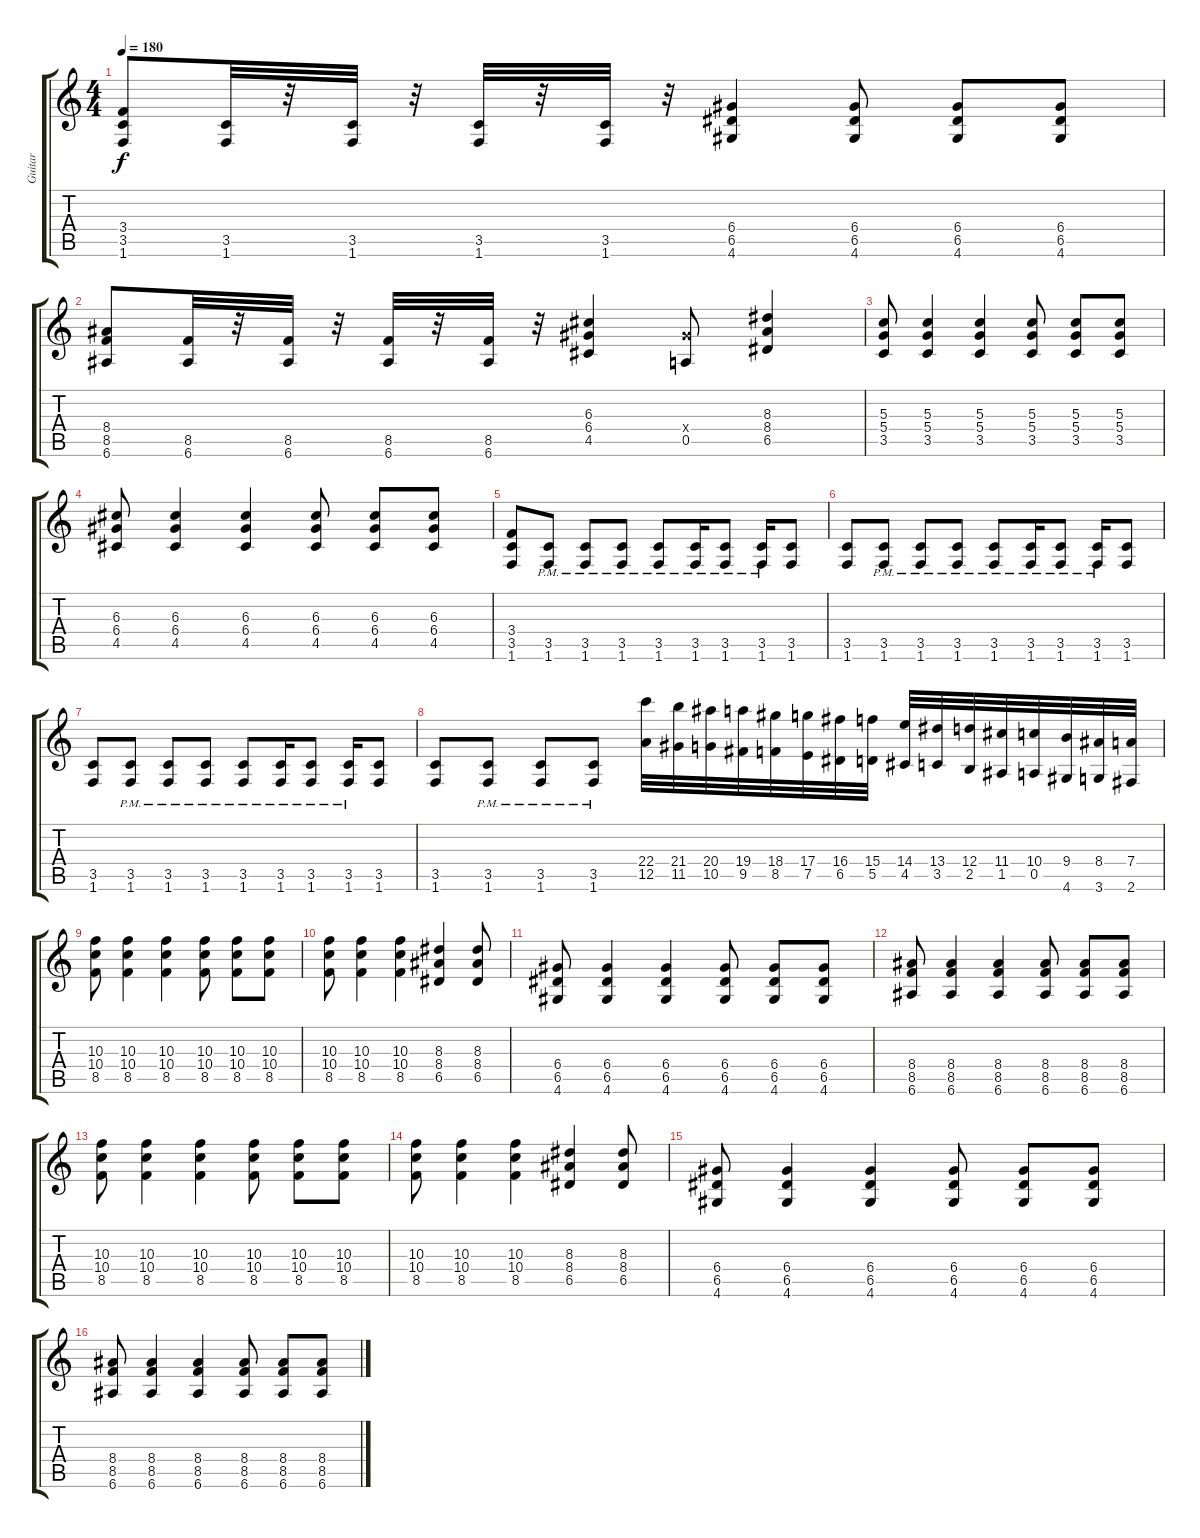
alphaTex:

\track ("Guitar " "Guitar ") {instrument distortionguitar}
\staff {score tabs}
\tuning (E4 B3 G3 D3 A2 E2) {hide}
\ts (4 4)
\tempo 180
\clef g2
\ks c
(3.4 3.5 1.6).8{dy f} (3.5 1.6).32 r.32 (3.5 1.6).32 r.32 (3.5 1.6).32 r.32 (3.5 1.6).32 r.32 (6.4 6.5 4.6).4 (6.4 6.5 4.6).8 (6.4 6.5 4.6).8 (6.4 6.5 4.6).8 |
(8.4 8.5 6.6).8 (8.5 6.6).32 r.32 (8.5 6.6).32 r.32 (8.5 6.6).32 r.32 (8.5 6.6).32 r.32 (6.3 6.4 4.5).4 (6.4{x} 0.5).8 (8.3 8.4 6.5).4 |
(5.3 5.4 3.5).8 (5.3 5.4 3.5).4 (5.3 5.4 3.5).4 (5.3 5.4 3.5).8 (5.3 5.4 3.5).8 (5.3 5.4 3.5).8 |
(6.3 6.4 4.5).8 (6.3 6.4 4.5).4 (6.3 6.4 4.5).4 (6.3 6.4 4.5).8 (6.3 6.4 4.5).8 (6.3 6.4 4.5).8 |
(3.4 3.5 1.6).8 (3.5{pm} 1.6{pm}).8 (3.5{pm} 1.6{pm}).8 (3.5{pm} 1.6{pm}).8 (3.5{pm} 1.6{pm}).8 (3.5{pm} 1.6{pm}).16 (3.5{pm} 1.6{pm}).8 (3.5{pm} 1.6{pm}).16 (3.5 1.6).8 |
(3.5 1.6).8 (3.5{pm} 1.6{pm}).8 (3.5{pm} 1.6{pm}).8 (3.5{pm} 1.6{pm}).8 (3.5{pm} 1.6{pm}).8 (3.5{pm} 1.6{pm}).16 (3.5{pm} 1.6{pm}).8 (3.5{pm} 1.6{pm}).16 (3.5 1.6).8 |
(3.5 1.6).8 (3.5{pm} 1.6{pm}).8 (3.5{pm} 1.6{pm}).8 (3.5{pm} 1.6{pm}).8 (3.5{pm} 1.6{pm}).8 (3.5{pm} 1.6{pm}).16 (3.5{pm} 1.6{pm}).8 (3.5{pm} 1.6{pm}).16 (3.5 1.6).8 |
(3.5 1.6).8 (3.5{pm} 1.6{pm}).8 (3.5{pm} 1.6{pm}).8 (3.5{pm} 1.6{pm}).8 (22.4 12.5).32 (21.4 11.5).32 (20.4 10.5).32 (19.4 9.5).32 (18.4 8.5).32 (17.4 7.5).32 (16.4 6.5).32 (15.4 5.5).32 (14.4 4.5).32 (13.4 3.5).32 (12.4 2.5).32 (11.4 1.5).32 (10.4 0.5).32 (9.4 4.6).32 (8.4 3.6).32 (7.4 2.6).32 |
(10.3 10.4 8.5).8 (10.3 10.4 8.5).4 (10.3 10.4 8.5).4 (10.3 10.4 8.5).8 (10.3 10.4 8.5).8 (10.3 10.4 8.5).8 |
(10.3 10.4 8.5).8 (10.3 10.4 8.5).4 (10.3 10.4 8.5).4 (8.3 8.4 6.5).4 (8.3 8.4 6.5).8 |
(6.4 6.5 4.6).8 (6.4 6.5 4.6).4 (6.4 6.5 4.6).4 (6.4 6.5 4.6).8 (6.4 6.5 4.6).8 (6.4 6.5 4.6).8 |
(8.4 8.5 6.6).8 (8.4 8.5 6.6).4 (8.4 8.5 6.6).4 (8.4 8.5 6.6).8 (8.4 8.5 6.6).8 (8.4 8.5 6.6).8 |
(10.3 10.4 8.5).8 (10.3 10.4 8.5).4 (10.3 10.4 8.5).4 (10.3 10.4 8.5).8 (10.3 10.4 8.5).8 (10.3 10.4 8.5).8 |
(10.3 10.4 8.5).8 (10.3 10.4 8.5).4 (10.3 10.4 8.5).4 (8.3 8.4 6.5).4 (8.3 8.4 6.5).8 |
(6.4 6.5 4.6).8 (6.4 6.5 4.6).4 (6.4 6.5 4.6).4 (6.4 6.5 4.6).8 (6.4 6.5 4.6).8 (6.4 6.5 4.6).8 |
(8.4 8.5 6.6).8 (8.4 8.5 6.6).4 (8.4 8.5 6.6).4 (8.4 8.5 6.6).8 (8.4 8.5 6.6).8 (8.4 8.5 6.6).8
